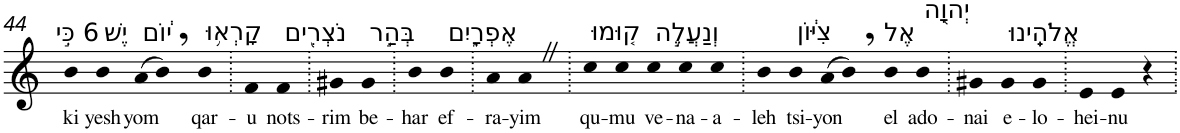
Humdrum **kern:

**kern	**text
*part1	*part1
*staff1	*staff1
*I"Piano	*
*I'Pno	*
!!LO:PB:g=z
*clefG2	*
*k[]	*
=44	=44
!LO:TX:a:t=6 כִּ֣י	!
!	!LO:LY:b
4b	ki
!LO:TX:a:t=יֶשׁ	!
!	!LO:LY:b
4b	yesh
!LO:TX:a:t=י֔וֹם	!
!	!LO:LY:b
(>8a	yom
8b,)	.
!LO:TX:a:t=קָרְא֥וּ	!
!	!LO:LY:b
4b	qar-
=45.	=45.
!	!LO:LY:b
4f	-u
!LO:TX:a:t=נֹצְרִ֖ים	!
!	!LO:LY:b
4f	nots-
=46.	=46.
!	!LO:LY:b
4g#X	-rim
!LO:TX:a:t=בְּהַ֣ר	!
!	!LO:LY:b
4g#	be-
=47.	=47.
!	!LO:LY:b
4b	-har
!LO:TX:a:t=אֶפְרָ֑יִם	!
!	!LO:LY:b
4b	ef-
=48.	=48.
!	!LO:LY:b
4a	-ra-
!	!LO:LY:b
4aZ	-yim
=49.	=49.
!LO:TX:a:t=ק֚וּמוּ	!
!	!LO:LY:b
4cc	qu-
!	!LO:LY:b
4cc	-mu
!LO:TX:a:t=וְנַעֲלֶ֣ה	!
!	!LO:LY:b
4cc	ve-
!	!LO:LY:b
4cc	-na-
!	!LO:LY:b
4cc	-a-
=50.	=50.
!	!LO:LY:b
4b	-leh
!LO:TX:a:t=צִיּ֔וֹן	!
!	!LO:LY:b
4b	tsi-
!	!LO:LY:b
(>8a	-yon
8b,)	.
!LO:TX:a:t=אֶל	!
!	!LO:LY:b
4b	el
!LO:TX:a:t=יְהוָ֖ה	!
!	!LO:LY:b
4b	ado-
=51.	=51.
!	!LO:LY:b
4g#X	-nai
!LO:TX:a:t=אֱלֹהֵֽינוּ	!
!	!LO:LY:b
4g#	e-
!	!LO:LY:b
4g#	-lo-
=52.	=52.
!	!LO:LY:b
4e	-hei-
!	!LO:LY:b
4e	-nu
4r	.
=.	=.
*-	*-
